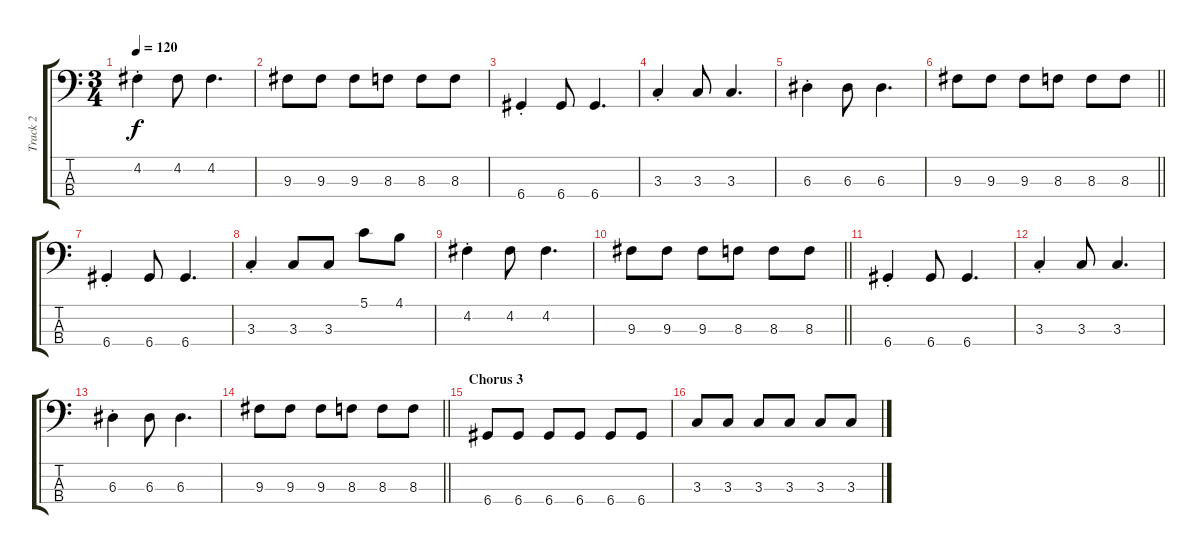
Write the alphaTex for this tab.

\track ("Track 2" "Track 2") {instrument electricbassfinger}
\staff {score tabs}
\tuning (G2 D2 A1 D1) {hide}
\ts (3 4)
\tempo 120
\clef f4
\ks c
4.2{st}.4{dy f} 4.2.8 4.2.4{d} |
9.3.8 9.3.8 9.3.8 8.3.8 8.3.8 8.3.8 |
6.4{st}.4 6.4.8 6.4.4{d} |
3.3{st}.4 3.3.8 3.3.4{d} |
6.3{st}.4 6.3.8 6.3.4{d} |
\barLineRight lightlight
9.3.8 9.3.8 9.3.8 8.3.8 8.3.8 8.3.8 |
6.4{st}.4 6.4.8 6.4.4{d} |
3.3{st}.4 3.3.8 3.3.8 5.1.8 4.1.8 |
4.2{st}.4 4.2.8 4.2.4{d} |
\barLineRight lightlight
9.3.8 9.3.8 9.3.8 8.3.8 8.3.8 8.3.8 |
6.4{st}.4 6.4.8 6.4.4{d} |
3.3{st}.4 3.3.8 3.3.4{d} |
6.3{st}.4 6.3.8 6.3.4{d} |
\barLineRight lightlight
9.3.8 9.3.8 9.3.8 8.3.8 8.3.8 8.3.8 |
\section ("" "Chorus 3")
6.4.8 6.4.8 6.4.8 6.4.8 6.4.8 6.4.8 |
3.3.8 3.3.8 3.3.8 3.3.8 3.3.8 3.3.8
